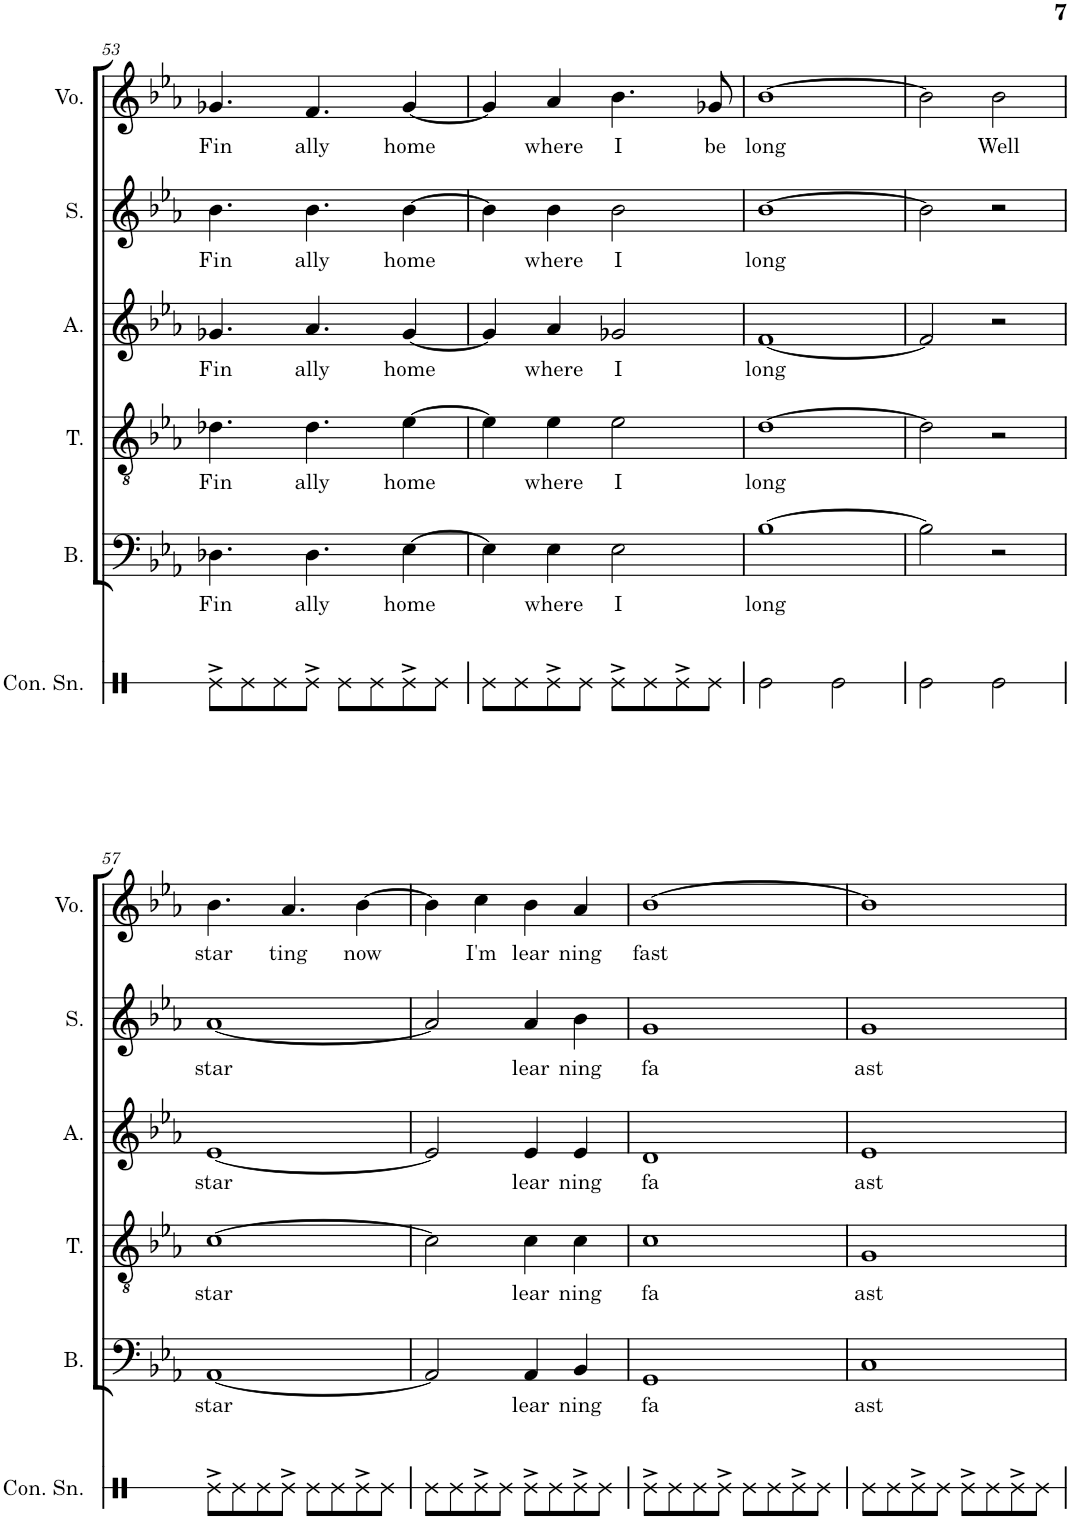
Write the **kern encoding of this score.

**kern	**kern	**text	**kern	**text	**kern	**text	**kern	**text	**kern	**text
*part6	*part5	*part5	*part4	*part4	*part3	*part3	*part2	*part2	*part1	*part1
*staff6	*staff5	*staff5	*staff4	*staff4	*staff3	*staff3	*staff2	*staff2	*staff1	*staff1
*I"Concert Snare Drum	*I"Bass	*	*I"Tenor	*	*I"Alto	*	*I"Soprano	*	*I"Voice	*
*I'Con. Sn.	*I'B.	*	*I'T.	*	*I'A.	*	*I'S.	*	*I'Vo.	*
!!LO:PB:g=z
*clefX	*clefF4	*	*clefGv2	*	*clefG2	*	*clefG2	*	*clefG2	*
*k[]	*k[b-e-a-]	*	*k[b-e-a-]	*	*k[b-e-a-]	*	*k[b-e-a-]	*	*k[b-e-a-]	*
*M2/2	*M2/2	*	*M2/2	*	*M2/2	*	*M2/2	*	*M2/2	*
*met(c|)	*met(c|)	*	*met(c|)	*	*met(c|)	*	*met(c|)	*	*met(c|)	*
=53	=53	=53	=53	=53	=53	=53	=53	=53	=53	=53
!	!	!LO:LY:b	!	!LO:LY:b	!	!LO:LY:b	!	!LO:LY:b	!	!LO:LY:b
8Re^\L	4.D-X\	Fin	4.d-X\	Fin	4.g-X/	Fin	4.b-\	Fin	4.g-X/	Fin
8Re\	.	.	.	.	.	.	.	.	.	.
8Re\	.	.	.	.	.	.	.	.	.	.
!	!	!LO:LY:b	!	!LO:LY:b	!	!LO:LY:b	!	!LO:LY:b	!	!LO:LY:b
8Re^\J	4.D-\	ally	4.d-\	ally	4.a-/	ally	4.b-\	ally	4.f/	ally
8Re\L	.	.	.	.	.	.	.	.	.	.
8Re\	.	.	.	.	.	.	.	.	.	.
!	!	!LO:LY:b	!	!LO:LY:b	!	!LO:LY:b	!	!LO:LY:b	!	!LO:LY:b
8Re^\	[4E-\	home	[4e-\	home	[4g-/	home	[4b-\	home	[4g-/	home
8Re\J	.	.	.	.	.	.	.	.	.	.
=54	=54	=54	=54	=54	=54	=54	=54	=54	=54	=54
8Re\L	4E-\]	.	4e-\]	.	4g-/]	.	4b-\]	.	4g-/]	.
8Re\	.	.	.	.	.	.	.	.	.	.
!	!	!LO:LY:b	!	!LO:LY:b	!	!LO:LY:b	!	!LO:LY:b	!	!LO:LY:b
8Re^\	4E-\	where	4e-\	where	4a-/	where	4b-\	where	4a-/	where
8Re\J	.	.	.	.	.	.	.	.	.	.
!	!	!LO:LY:b	!	!LO:LY:b	!	!LO:LY:b	!	!LO:LY:b	!	!LO:LY:b
8Re^\L	2E-\	I	2e-\	I	2g-X/	I	2b-\	I	4.b-\	I
8Re\	.	.	.	.	.	.	.	.	.	.
8Re^\	.	.	.	.	.	.	.	.	.	.
!	!	!	!	!	!	!	!	!	!	!LO:LY:b
8Re\J	.	.	.	.	.	.	.	.	8g-X/	be
=55	=55	=55	=55	=55	=55	=55	=55	=55	=55	=55
!	!	!LO:LY:b	!	!LO:LY:b	!	!LO:LY:b	!	!LO:LY:b	!	!LO:LY:b
2Re\	[1B-	long	[1d	long	[1f	long	[1b-	long	[1b-	long
2Re\	.	.	.	.	.	.	.	.	.	.
=56	=56	=56	=56	=56	=56	=56	=56	=56	=56	=56
2Re\	2B-\]	.	2d\]	.	2f/]	.	2b-\]	.	2b-\]	.
!	!	!	!	!	!	!	!	!	!	!LO:LY:b
2Re\	2r	.	2r	.	2r	.	2r	.	2b-\	Well
!!LO:LB:g=z
=57	=57	=57	=57	=57	=57	=57	=57	=57	=57	=57
!	!	!LO:LY:b	!	!LO:LY:b	!	!LO:LY:b	!	!LO:LY:b	!	!LO:LY:b
8Re^\L	[1AA-	star	[1c	star	[1e-	star	[1a-	star	4.b-\	star
8Re\	.	.	.	.	.	.	.	.	.	.
8Re\	.	.	.	.	.	.	.	.	.	.
!	!	!	!	!	!	!	!	!	!	!LO:LY:b
8Re^\J	.	.	.	.	.	.	.	.	4.a-/	ting
8Re\L	.	.	.	.	.	.	.	.	.	.
8Re\	.	.	.	.	.	.	.	.	.	.
!	!	!	!	!	!	!	!	!	!	!LO:LY:b
8Re^\	.	.	.	.	.	.	.	.	[4b-\	now
8Re\J	.	.	.	.	.	.	.	.	.	.
=58	=58	=58	=58	=58	=58	=58	=58	=58	=58	=58
8Re\L	2AA-/]	.	2c\]	.	2e-/]	.	2a-/]	.	4b-\]	.
8Re\	.	.	.	.	.	.	.	.	.	.
!	!	!	!	!	!	!	!	!	!	!LO:LY:b
8Re^\	.	.	.	.	.	.	.	.	4cc\	I'm
8Re\J	.	.	.	.	.	.	.	.	.	.
!	!	!LO:LY:b	!	!LO:LY:b	!	!LO:LY:b	!	!LO:LY:b	!	!LO:LY:b
8Re^\L	4AA-/	lear	4c\	lear	4e-/	lear	4a-/	lear	4b-\	lear
8Re\	.	.	.	.	.	.	.	.	.	.
!	!	!LO:LY:b	!	!LO:LY:b	!	!LO:LY:b	!	!LO:LY:b	!	!LO:LY:b
8Re^\	4BB-/	ning	4c\	ning	4e-/	ning	4b-\	ning	4a-/	ning
8Re\J	.	.	.	.	.	.	.	.	.	.
=59	=59	=59	=59	=59	=59	=59	=59	=59	=59	=59
!	!	!LO:LY:b	!	!LO:LY:b	!	!LO:LY:b	!	!LO:LY:b	!	!LO:LY:b
8Re^\L	1GG	fa	1c	fa	1d	fa	1g	fa	[1b-	fast
8Re\	.	.	.	.	.	.	.	.	.	.
8Re\	.	.	.	.	.	.	.	.	.	.
8Re^\J	.	.	.	.	.	.	.	.	.	.
8Re\L	.	.	.	.	.	.	.	.	.	.
8Re\	.	.	.	.	.	.	.	.	.	.
8Re^\	.	.	.	.	.	.	.	.	.	.
8Re\J	.	.	.	.	.	.	.	.	.	.
=60	=60	=60	=60	=60	=60	=60	=60	=60	=60	=60
!	!	!LO:LY:b	!	!LO:LY:b	!	!LO:LY:b	!	!LO:LY:b	!	!
8Re\L	1C	ast	1G	ast	1e-	ast	1g	ast	1b-]	.
8Re\	.	.	.	.	.	.	.	.	.	.
8Re^\	.	.	.	.	.	.	.	.	.	.
8Re\J	.	.	.	.	.	.	.	.	.	.
8Re^\L	.	.	.	.	.	.	.	.	.	.
8Re\	.	.	.	.	.	.	.	.	.	.
8Re^\	.	.	.	.	.	.	.	.	.	.
8Re\J	.	.	.	.	.	.	.	.	.	.
=	=	=	=	=	=	=	=	=	=	=
*-	*-	*-	*-	*-	*-	*-	*-	*-	*-	*-
